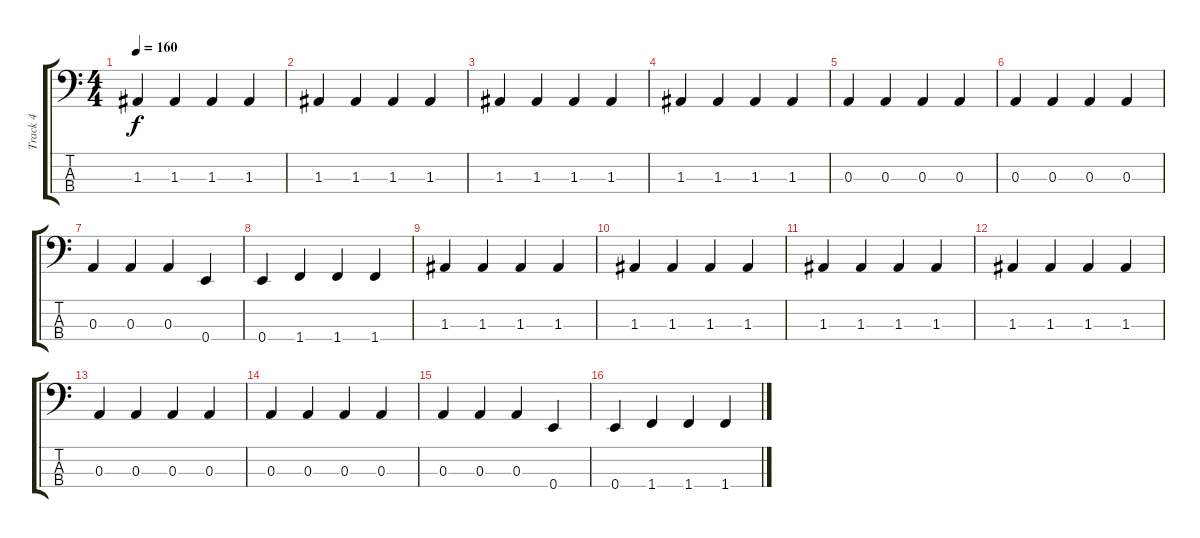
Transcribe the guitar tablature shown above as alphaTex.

\track ("Track 4" "Track 4") {instrument electricbassfinger}
\staff {score tabs}
\tuning (G2 D2 A1 E1) {hide}
\ts (4 4)
\tempo 160
\clef f4
\ks c
1.3.4{dy f} 1.3.4 1.3.4 1.3.4 |
1.3.4 1.3.4 1.3.4 1.3.4 |
1.3.4 1.3.4 1.3.4 1.3.4 |
1.3.4 1.3.4 1.3.4 1.3.4 |
0.3.4 0.3.4 0.3.4 0.3.4 |
0.3.4 0.3.4 0.3.4 0.3.4 |
0.3.4 0.3.4 0.3.4 0.4.4 |
0.4.4 1.4.4 1.4.4 1.4.4 |
1.3.4 1.3.4 1.3.4 1.3.4 |
1.3.4 1.3.4 1.3.4 1.3.4 |
1.3.4 1.3.4 1.3.4 1.3.4 |
1.3.4 1.3.4 1.3.4 1.3.4 |
0.3.4 0.3.4 0.3.4 0.3.4 |
0.3.4 0.3.4 0.3.4 0.3.4 |
0.3.4 0.3.4 0.3.4 0.4.4 |
0.4.4 1.4.4 1.4.4 1.4.4
